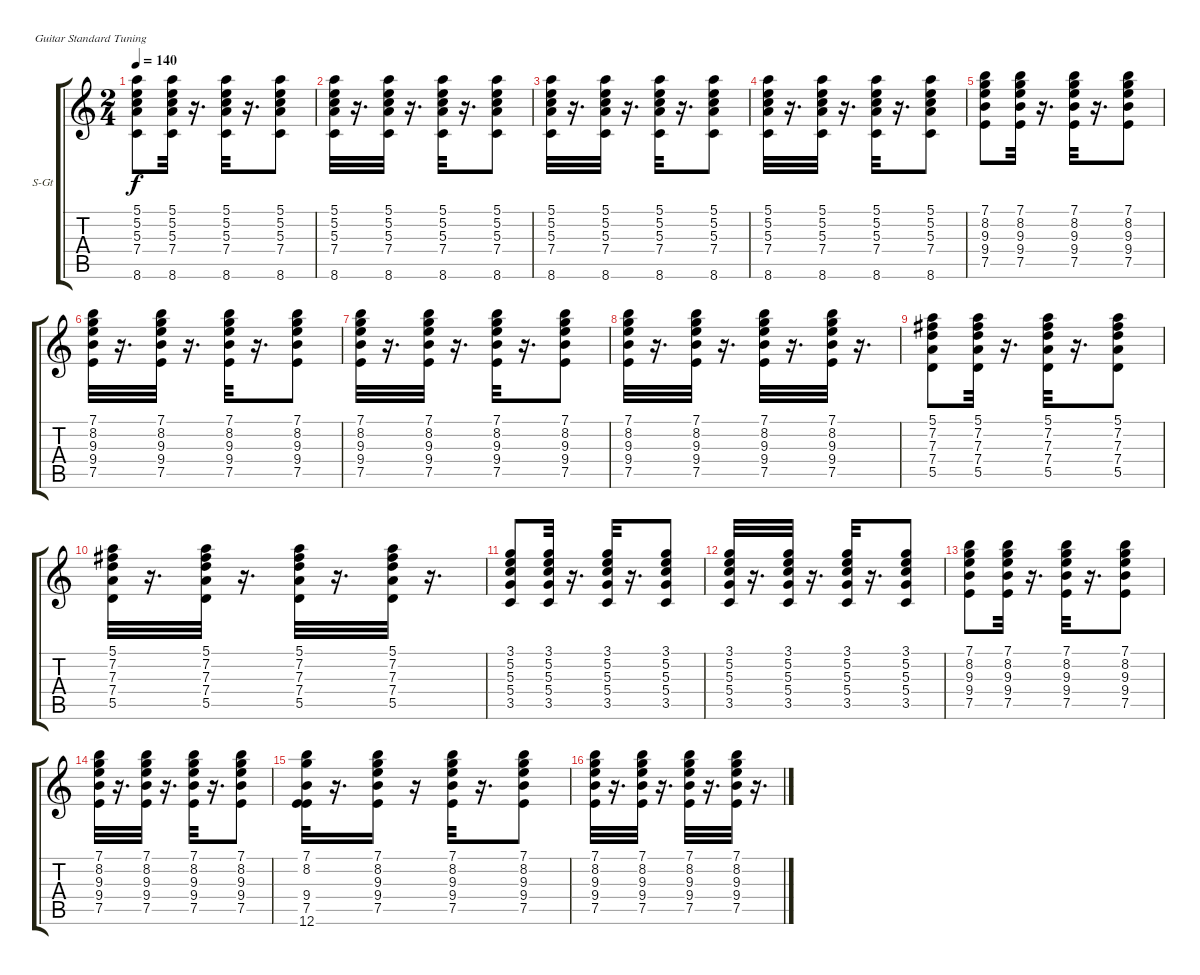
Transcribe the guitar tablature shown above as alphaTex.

\bracketExtendMode groupsimilarinstruments
\firstSystemTrackNameOrientation horizontal
\otherSystemsTrackNameOrientation horizontal
\track ("Гитара 1" "S-Gt") {instrument acousticguitarsteel}
\staff {score tabs}
\tuning (E4 B3 G3 D3 A2 E2)
\ts (2 4)
\tempo 140
\clef g2
\ks c
(5.1 5.2 5.3 7.4 8.6).8{dy f} (5.1 5.2 5.3 7.4 8.6).32 r.16{d} (5.1 5.2 5.3 7.4 8.6).32 r.16{d} (5.1 5.2 5.3 7.4 8.6).8 |
(5.1 5.2 5.3 7.4 8.6).32 r.16{d} (5.1 5.2 5.3 7.4 8.6).32 r.16{d} (5.1 5.2 5.3 7.4 8.6).32 r.16{d} (5.1 5.2 5.3 7.4 8.6).8 |
(5.1 5.2 5.3 7.4 8.6).32 r.16{d} (5.1 5.2 5.3 7.4 8.6).32 r.16{d} (5.1 5.2 5.3 7.4 8.6).32 r.16{d} (5.1 5.2 5.3 7.4 8.6).8 |
(5.1 5.2 5.3 7.4 8.6).32 r.16{d} (5.1 5.2 5.3 7.4 8.6).32 r.16{d} (5.1 5.2 5.3 7.4 8.6).32 r.16{d} (5.1 5.2 5.3 7.4 8.6).8 |
(7.1 8.2 9.3 9.4 7.5).8 (7.1 8.2 9.3 9.4 7.5).32 r.16{d} (7.1 8.2 9.3 9.4 7.5).32 r.16{d} (7.1 8.2 9.3 9.4 7.5).8 |
(7.1 8.2 9.3 9.4 7.5).32 r.16{d} (7.1 8.2 9.3 9.4 7.5).32 r.16{d} (7.1 8.2 9.3 9.4 7.5).32 r.16{d} (7.1 8.2 9.3 9.4 7.5).8 |
(7.1 8.2 9.3 9.4 7.5).32 r.16{d} (7.1 8.2 9.3 9.4 7.5).32 r.16{d} (7.1 8.2 9.3 9.4 7.5).32 r.16{d} (7.1 8.2 9.3 9.4 7.5).8 |
(7.1 8.2 9.3 9.4 7.5).32 r.16{d} (7.1 8.2 9.3 9.4 7.5).32 r.16{d} (7.1 8.2 9.3 9.4 7.5).32 r.16{d} (7.1 8.2 9.3 9.4 7.5).32 r.16{d} |
(5.1 7.2 7.3 7.4 5.5).8 (5.1 7.2 7.3 7.4 5.5).32 r.16{d} (5.1 7.2 7.3 7.4 5.5).32 r.16{d} (5.1 7.2 7.3 7.4 5.5).8 |
(5.1 7.2 7.3 7.4 5.5).32 r.16{d} (5.1 7.2 7.3 7.4 5.5).32 r.16{d} (5.1 7.2 7.3 7.4 5.5).32 r.16{d} (5.1 7.2 7.3 7.4 5.5).32 r.16{d} |
(3.1 5.2 5.3 5.4 3.5).8 (3.1 5.2 5.3 5.4 3.5).32 r.16{d} (3.1 5.2 5.3 5.4 3.5).32 r.16{d} (3.1 5.2 5.3 5.4 3.5).8 |
(3.1 5.2 5.3 5.4 3.5).32 r.16{d} (3.1 5.2 5.3 5.4 3.5).32 r.16{d} (3.1 5.2 5.3 5.4 3.5).32 r.16{d} (3.1 5.2 5.3 5.4 3.5).8 |
(7.1 8.2 9.3 9.4 7.5).8 (7.1 8.2 9.3 9.4 7.5).32 r.16{d} (7.1 8.2 9.3 9.4 7.5).32 r.16{d} (7.1 8.2 9.3 9.4 7.5).8 |
(7.1 8.2 9.3 9.4 7.5).32 r.16{d} (7.1 8.2 9.3 9.4 7.5).32 r.16{d} (7.1 8.2 9.3 9.4 7.5).32 r.16{d} (7.1 8.2 9.3 9.4 7.5).8 |
(7.1 8.2 9.4 7.5 12.6).32 r.16{d} (7.1 8.2 9.3 9.4 7.5).16 r.16 (7.1 8.2 9.3 9.4 7.5).32 r.16{d} (7.1 8.2 9.3 9.4 7.5).8 |
(7.1 8.2 9.3 9.4 7.5).32 r.16{d} (7.1 8.2 9.3 9.4 7.5).32 r.16{d} (7.1 8.2 9.3 9.4 7.5).32 r.16{d} (7.1 8.2 9.3 9.4 7.5).32 r.16{d}
